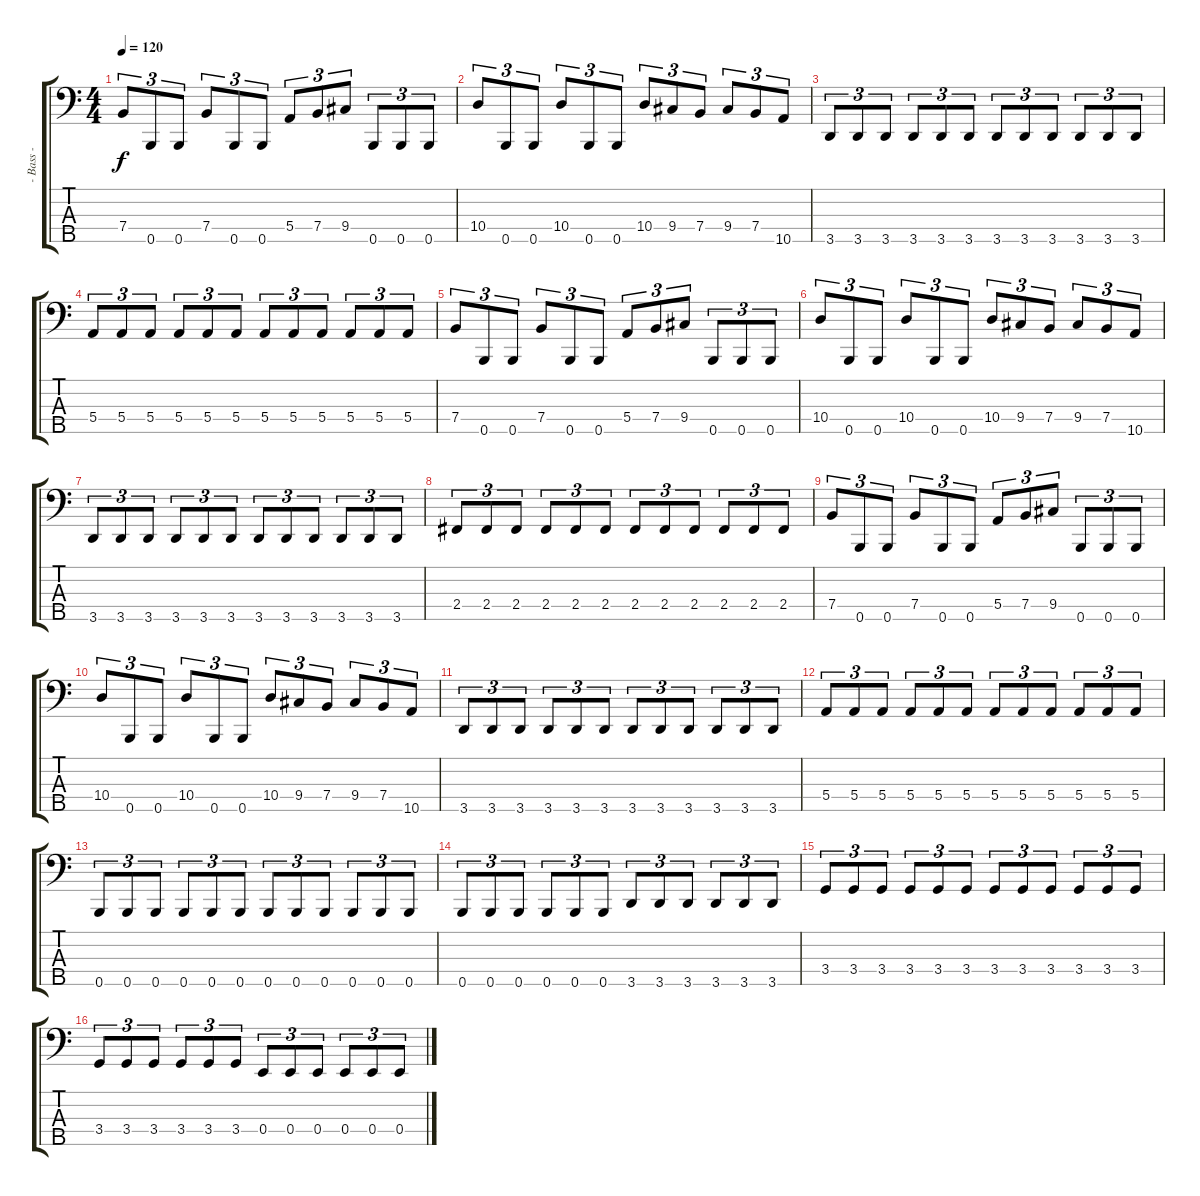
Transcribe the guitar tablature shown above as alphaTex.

\track ("- Bass -" "- Bass -") {instrument electricbasspick}
\staff {score tabs}
\tuning (G2 D2 A1 E1 B0) {hide}
\ts (4 4)
\tempo 120
\clef f4
\ks c
7.4.8{tu (3 2) dy f} 0.5.8{tu (3 2)} 0.5.8{tu (3 2)} 7.4.8{tu (3 2)} 0.5.8{tu (3 2)} 0.5.8{tu (3 2)} 5.4.8{tu (3 2)} 7.4.8{tu (3 2)} 9.4.8{tu (3 2)} 0.5.8{tu (3 2)} 0.5.8{tu (3 2)} 0.5.8{tu (3 2)} |
10.4.8{tu (3 2)} 0.5.8{tu (3 2)} 0.5.8{tu (3 2)} 10.4.8{tu (3 2)} 0.5.8{tu (3 2)} 0.5.8{tu (3 2)} 10.4.8{tu (3 2)} 9.4.8{tu (3 2)} 7.4.8{tu (3 2)} 9.4.8{tu (3 2)} 7.4.8{tu (3 2)} 10.5.8{tu (3 2)} |
3.5.8{tu (3 2)} 3.5.8{tu (3 2)} 3.5.8{tu (3 2)} 3.5.8{tu (3 2)} 3.5.8{tu (3 2)} 3.5.8{tu (3 2)} 3.5.8{tu (3 2)} 3.5.8{tu (3 2)} 3.5.8{tu (3 2)} 3.5.8{tu (3 2)} 3.5.8{tu (3 2)} 3.5.8{tu (3 2)} |
5.4.8{tu (3 2)} 5.4.8{tu (3 2)} 5.4.8{tu (3 2)} 5.4.8{tu (3 2)} 5.4.8{tu (3 2)} 5.4.8{tu (3 2)} 5.4.8{tu (3 2)} 5.4.8{tu (3 2)} 5.4.8{tu (3 2)} 5.4.8{tu (3 2)} 5.4.8{tu (3 2)} 5.4.8{tu (3 2)} |
7.4.8{tu (3 2)} 0.5.8{tu (3 2)} 0.5.8{tu (3 2)} 7.4.8{tu (3 2)} 0.5.8{tu (3 2)} 0.5.8{tu (3 2)} 5.4.8{tu (3 2)} 7.4.8{tu (3 2)} 9.4.8{tu (3 2)} 0.5.8{tu (3 2)} 0.5.8{tu (3 2)} 0.5.8{tu (3 2)} |
10.4.8{tu (3 2)} 0.5.8{tu (3 2)} 0.5.8{tu (3 2)} 10.4.8{tu (3 2)} 0.5.8{tu (3 2)} 0.5.8{tu (3 2)} 10.4.8{tu (3 2)} 9.4.8{tu (3 2)} 7.4.8{tu (3 2)} 9.4.8{tu (3 2)} 7.4.8{tu (3 2)} 10.5.8{tu (3 2)} |
3.5.8{tu (3 2)} 3.5.8{tu (3 2)} 3.5.8{tu (3 2)} 3.5.8{tu (3 2)} 3.5.8{tu (3 2)} 3.5.8{tu (3 2)} 3.5.8{tu (3 2)} 3.5.8{tu (3 2)} 3.5.8{tu (3 2)} 3.5.8{tu (3 2)} 3.5.8{tu (3 2)} 3.5.8{tu (3 2)} |
2.4.8{tu (3 2)} 2.4.8{tu (3 2)} 2.4.8{tu (3 2)} 2.4.8{tu (3 2)} 2.4.8{tu (3 2)} 2.4.8{tu (3 2)} 2.4.8{tu (3 2)} 2.4.8{tu (3 2)} 2.4.8{tu (3 2)} 2.4.8{tu (3 2)} 2.4.8{tu (3 2)} 2.4.8{tu (3 2)} |
7.4.8{tu (3 2)} 0.5.8{tu (3 2)} 0.5.8{tu (3 2)} 7.4.8{tu (3 2)} 0.5.8{tu (3 2)} 0.5.8{tu (3 2)} 5.4.8{tu (3 2)} 7.4.8{tu (3 2)} 9.4.8{tu (3 2)} 0.5.8{tu (3 2)} 0.5.8{tu (3 2)} 0.5.8{tu (3 2)} |
10.4.8{tu (3 2)} 0.5.8{tu (3 2)} 0.5.8{tu (3 2)} 10.4.8{tu (3 2)} 0.5.8{tu (3 2)} 0.5.8{tu (3 2)} 10.4.8{tu (3 2)} 9.4.8{tu (3 2)} 7.4.8{tu (3 2)} 9.4.8{tu (3 2)} 7.4.8{tu (3 2)} 10.5.8{tu (3 2)} |
3.5.8{tu (3 2)} 3.5.8{tu (3 2)} 3.5.8{tu (3 2)} 3.5.8{tu (3 2)} 3.5.8{tu (3 2)} 3.5.8{tu (3 2)} 3.5.8{tu (3 2)} 3.5.8{tu (3 2)} 3.5.8{tu (3 2)} 3.5.8{tu (3 2)} 3.5.8{tu (3 2)} 3.5.8{tu (3 2)} |
5.4.8{tu (3 2)} 5.4.8{tu (3 2)} 5.4.8{tu (3 2)} 5.4.8{tu (3 2)} 5.4.8{tu (3 2)} 5.4.8{tu (3 2)} 5.4.8{tu (3 2)} 5.4.8{tu (3 2)} 5.4.8{tu (3 2)} 5.4.8{tu (3 2)} 5.4.8{tu (3 2)} 5.4.8{tu (3 2)} |
0.5.8{tu (3 2)} 0.5.8{tu (3 2)} 0.5.8{tu (3 2)} 0.5.8{tu (3 2)} 0.5.8{tu (3 2)} 0.5.8{tu (3 2)} 0.5.8{tu (3 2)} 0.5.8{tu (3 2)} 0.5.8{tu (3 2)} 0.5.8{tu (3 2)} 0.5.8{tu (3 2)} 0.5.8{tu (3 2)} |
0.5.8{tu (3 2)} 0.5.8{tu (3 2)} 0.5.8{tu (3 2)} 0.5.8{tu (3 2)} 0.5.8{tu (3 2)} 0.5.8{tu (3 2)} 3.5.8{tu (3 2)} 3.5.8{tu (3 2)} 3.5.8{tu (3 2)} 3.5.8{tu (3 2)} 3.5.8{tu (3 2)} 3.5.8{tu (3 2)} |
3.4.8{tu (3 2)} 3.4.8{tu (3 2)} 3.4.8{tu (3 2)} 3.4.8{tu (3 2)} 3.4.8{tu (3 2)} 3.4.8{tu (3 2)} 3.4.8{tu (3 2)} 3.4.8{tu (3 2)} 3.4.8{tu (3 2)} 3.4.8{tu (3 2)} 3.4.8{tu (3 2)} 3.4.8{tu (3 2)} |
3.4.8{tu (3 2)} 3.4.8{tu (3 2)} 3.4.8{tu (3 2)} 3.4.8{tu (3 2)} 3.4.8{tu (3 2)} 3.4.8{tu (3 2)} 0.4.8{tu (3 2)} 0.4.8{tu (3 2)} 0.4.8{tu (3 2)} 0.4.8{tu (3 2)} 0.4.8{tu (3 2)} 0.4.8{tu (3 2)}
